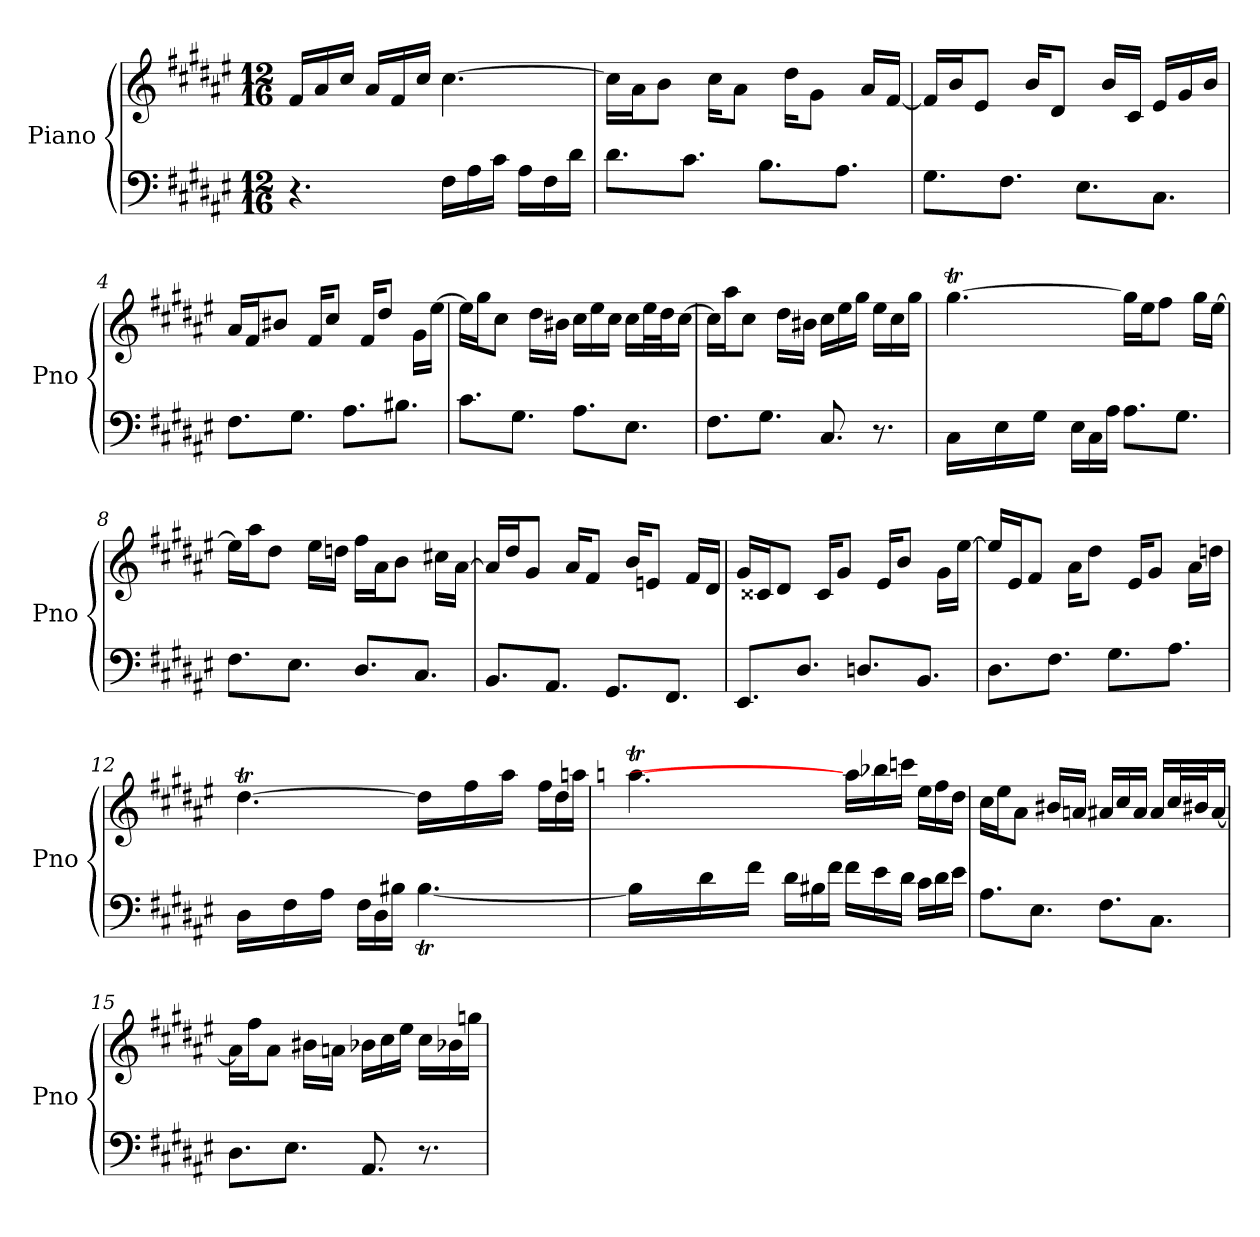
**kern	**kern
*part1	*part1
*staff2	*staff1
*I"Piano	*
*I'Pno	*
*clefF4	*clefG2
*k[f#c#g#d#a#e#]	*k[f#c#g#d#a#e#]
*F#:	*F#:
*M12/16	*M12/16
=1	=1
4.r	16f#/LL
.	16a#/
.	16cc#/JJ
.	16a#/LL
.	16f#/
.	16cc#/JJ
16F#\LL	[4.cc#\
16A#\	.
16c#\JJ	.
16A#\LL	.
16F#\	.
16d#\JJ	.
=2	=2
8.d#\L	16cc#\LL]
.	16a#\J
.	8b\J
8.c#\J	.
.	16cc#\KL
.	8a#\J
8.B\L	.
.	16dd#\KL
.	8g#\J
8.A#\J	.
.	16a#/LL
.	[16f#/JJ
=3	=3
8.G#\L	16f#/LL]
.	16b/J
.	8e#/J
8.F#\J	.
.	16b/KL
.	8d#/J
8.E#\L	.
.	16b/LL
.	16c#/JJ
8.C#\J	16e#/LL
.	16g#/
.	16b/JJ
=4	=4
8.F#\L	16a#/LL
.	16f#/J
.	8b#X/J
8.G#\J	.
.	16f#/KL
.	8cc#/J
8.A#\L	.
.	16f#/KL
.	8dd#/J
8.B#X\J	.
.	16g#\LL
.	[16ee#\JJ
!!LO:LB:g=z
=5	=5
8.c#\L	16ee#\LL]
.	16gg#\J
.	8cc#\J
8.G#\J	.
.	16dd#\LL
.	16b#X\JJ
8.A#\L	16cc#\LL
.	16ee#\
.	16cc#\JJ
8.E#\J	16cc#\LL
.	32ee#\L
.	32dd#\J
.	[16cc#\JJ
=6	=6
8.F#\L	16cc#\LL]
.	16aa#\J
.	8cc#\J
8.G#\J	.
.	16dd#\LL
.	16b#X\JJ
8.C#/	16cc#\LL
.	16ee#\
.	16gg#\JJ
8.r	16ee#\LL
.	16cc#\
.	16gg#\JJ
=7	=7
*^	*^
*	*	*	*Xtuplet
4.ryy	16C#\LL	[4.gg#T\	112%3aa#yy
.	.	.	112%3gg#yy
.	.	.	112%3aa#yy
.	16E#\	.	.
.	.	.	112%3gg#yy
.	.	.	112%3aa#yy
.	16G#\JJ	.	.
.	.	.	112%3gg#yy
.	.	.	14%3gg#yy
.	16E#\LL	.	.
.	16C#\	.	.
.	16A#\JJ	.	.
4.ryy	8.A#\L	16gg#\LL]	4.ryy
.	.	16ee#\J	.
.	.	8ff#\J	.
.	8.G#\J	.	.
.	.	16gg#\LL	.
.	.	[16ee#\JJ	.
*v	*v	*	*
*	*v	*v
!!LO:LB:g=z
=8	=8
8.F#\L	16ee#\LL]
.	16aa#\J
.	8dd#\J
8.E#\J	.
.	16ee#\LL
.	16ddni\JJ
8.D#/L	16ff#\LL
.	16a#\J
.	8b\J
8.C#/J	.
.	16cc#X\LL
.	[16a#\JJ
!!LO:LB:g=z
=9	=9
8.BB/L	16a#/LL]
.	16dd#/J
.	8g#/J
8.AA#/J	.
.	16a#/KL
.	8f#/J
8.GG#/L	.
.	16b/KL
.	8en/J
8.FF#/J	.
.	16f#/LL
.	16d#/JJ
=10	=10
8.EE#/L	16g#/LL
.	16c##X/J
.	8d#/J
8.D#/J	.
.	16c##/KL
.	8g#/J
8.Dni/L	.
.	16e#/KL
.	8b/J
8.BB/J	.
.	16g#\LL
.	[16ee#\JJ
=11	=11
8.D#\L	16ee#/LL]
.	16e#/J
.	8f#/J
8.F#\J	.
.	16a#\KL
.	8dd#\J
8.G#\L	.
.	16e#/KL
.	8g#/J
8.A#\J	.
.	16a#\LL
.	16ddni\JJ
!!LO:LB:g=z
=12	=12
*^	*^
*	*^	*	*
4.ryy	16D#\LL	4.ryy	[4.dd#T\	112%3ee#yy
.	.	.	.	112%3dd#yy
.	.	.	.	112%3ee#yy
.	16F#\	.	.	.
.	.	.	.	112%3dd#yy
.	.	.	.	112%3ee#yy
.	16A#\JJ	.	.	.
.	.	.	.	112%3dd#yy
.	.	.	.	14%3dd#yy
.	16F#\LL	.	.	.
.	16D#\	.	.	.
.	16B#X\JJ	.	.	.
*	*	*Xtuplet	*	*
4.ryy	[4.B#t\	112%3c#yy	16dd#\LL]	4.ryy
.	.	112%3B#yy	.	.
.	.	112%3c#yy	.	.
.	.	.	16ff#\	.
.	.	112%3B#yy	.	.
.	.	112%3c#yy	.	.
.	.	.	16aa#\JJ	.
.	.	112%3B#yy	.	.
.	.	14%3B#yy	.	.
.	.	.	16ff#\LL	.
.	.	.	16dd#\	.
.	.	.	16aani\JJ	.
*	*v	*v	*	*
!!LO:PB:g=z	!!
=13	=13	=13	=13
4.ryy	16B#\LL]	[4.aanTi\	112%3bb-Xiyy
.	.	.	112%3aa##iyy
.	.	.	112%3bb-Xiyy
.	16d#\	.	.
.	.	.	112%3aa##iyy
.	.	.	112%3bb-Xiyy
.	16f#\JJ	.	.
.	.	.	112%3aa##iyy
.	.	.	14%3aa##iyy
.	16d#\LL	.	.
.	16B#X\	.	.
.	16f#\JJ	.	.
4.ryy	16f#\LL	16aa##i\LL]	4.ryy
.	16e#\	16bb-Xi\	.
.	16d#\JJ	16cccni\JJ	.
.	16c#\LL	16ee#\LL	.
.	16d#\	16ff#\	.
.	16e#\JJ	16dd#\JJ	.
*v	*v	*	*
*	*v	*v
=14	=14
8.A#\L	16cc#\LL
.	16ee#\J
.	8a#\J
8.E#\J	.
.	16b#X/LL
.	16ani/JJ
8.F#\L	16a#/LL
.	16cc#/
.	16a#/JJ
8.C#\J	16a#/LL
.	32cc#/L
.	32b#X/J
.	[16a#/JJ
=15	=15
8.D#\L	16a#\LL]
.	16ff#\J
.	8a#\J
8.E#\J	.
.	16b#X\LL
.	16ani\JJ
8.AA#/	16b-Xi\LL
.	16cc#\
.	16ee#\JJ
8.r	16cc#\LL
.	16b-Xi\
.	16ggni\JJ
=	=
*-	*-
